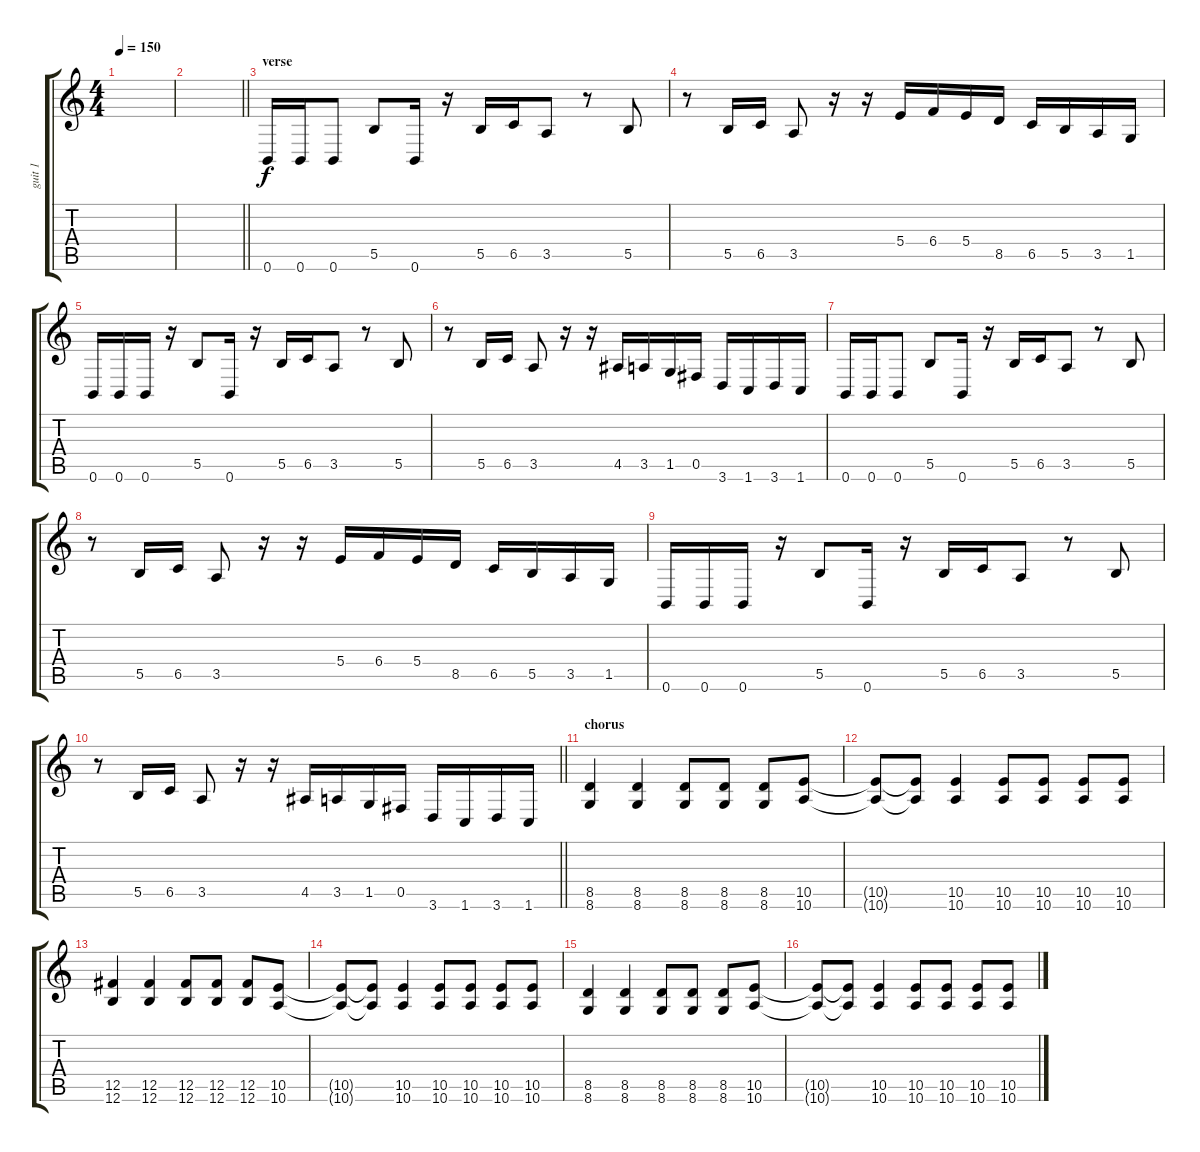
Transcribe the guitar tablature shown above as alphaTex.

\track ("guit 1" "guit 1") {instrument distortionguitar}
\staff {score tabs}
\tuning (Db4 Ab3 E3 B2 Gb2 B1) {hide}
\ts (4 4)
\tempo 150
\clef g2
\ks c
|
\barLineRight lightlight
|
\section ("" "verse")
0.6.16 0.6.16 0.6.8 5.5.8 0.6.16 r.16 5.5.16 6.5.16 3.5.8 r.8 5.5.8 |
r.8 5.5.16 6.5.16 3.5.8 r.16 r.16 5.4.16 6.4.16 5.4.16 8.5.16 6.5.16 5.5.16 3.5.16 1.5.16 |
0.6.16 0.6.16 0.6.16 r.16 5.5.8 0.6.16 r.16 5.5.16 6.5.16 3.5.8 r.8 5.5.8 |
r.8 5.5.16 6.5.16 3.5.8 r.16 r.16 4.5.16 3.5.16 1.5.16 0.5.16 3.6.16 1.6.16 3.6.16 1.6.16 |
0.6.16 0.6.16 0.6.8 5.5.8 0.6.16 r.16 5.5.16 6.5.16 3.5.8 r.8 5.5.8 |
r.8 5.5.16 6.5.16 3.5.8 r.16 r.16 5.4.16 6.4.16 5.4.16 8.5.16 6.5.16 5.5.16 3.5.16 1.5.16 |
0.6.16 0.6.16 0.6.16 r.16 5.5.8 0.6.16 r.16 5.5.16 6.5.16 3.5.8 r.8 5.5.8 |
\barLineRight lightlight
r.8 5.5.16 6.5.16 3.5.8 r.16 r.16 4.5.16 3.5.16 1.5.16 0.5.16 3.6.16 1.6.16 3.6.16 1.6.16 |
\section ("" "chorus")
(8.5 8.6).4 (8.5 8.6).4 (8.5 8.6).8 (8.5 8.6).8 (8.5 8.6).8 (10.5 10.6).8 |
(10.5{t} 10.6{t}).8 (10.5{t} 10.6{t}).8 (10.5 10.6).4 (10.5 10.6).8 (10.5 10.6).8 (10.5 10.6).8 (10.5 10.6).8 |
(12.5 12.6).4 (12.5 12.6).4 (12.5 12.6).8 (12.5 12.6).8 (12.5 12.6).8 (10.5 10.6).8 |
(10.5{t} 10.6{t}).8 (10.5{t} 10.6{t}).8 (10.5 10.6).4 (10.5 10.6).8 (10.5 10.6).8 (10.5 10.6).8 (10.5 10.6).8 |
(8.5 8.6).4 (8.5 8.6).4 (8.5 8.6).8 (8.5 8.6).8 (8.5 8.6).8 (10.5 10.6).8 |
(10.5{t} 10.6{t}).8 (10.5{t} 10.6{t}).8 (10.5 10.6).4 (10.5 10.6).8 (10.5 10.6).8 (10.5 10.6).8 (10.5 10.6).8
